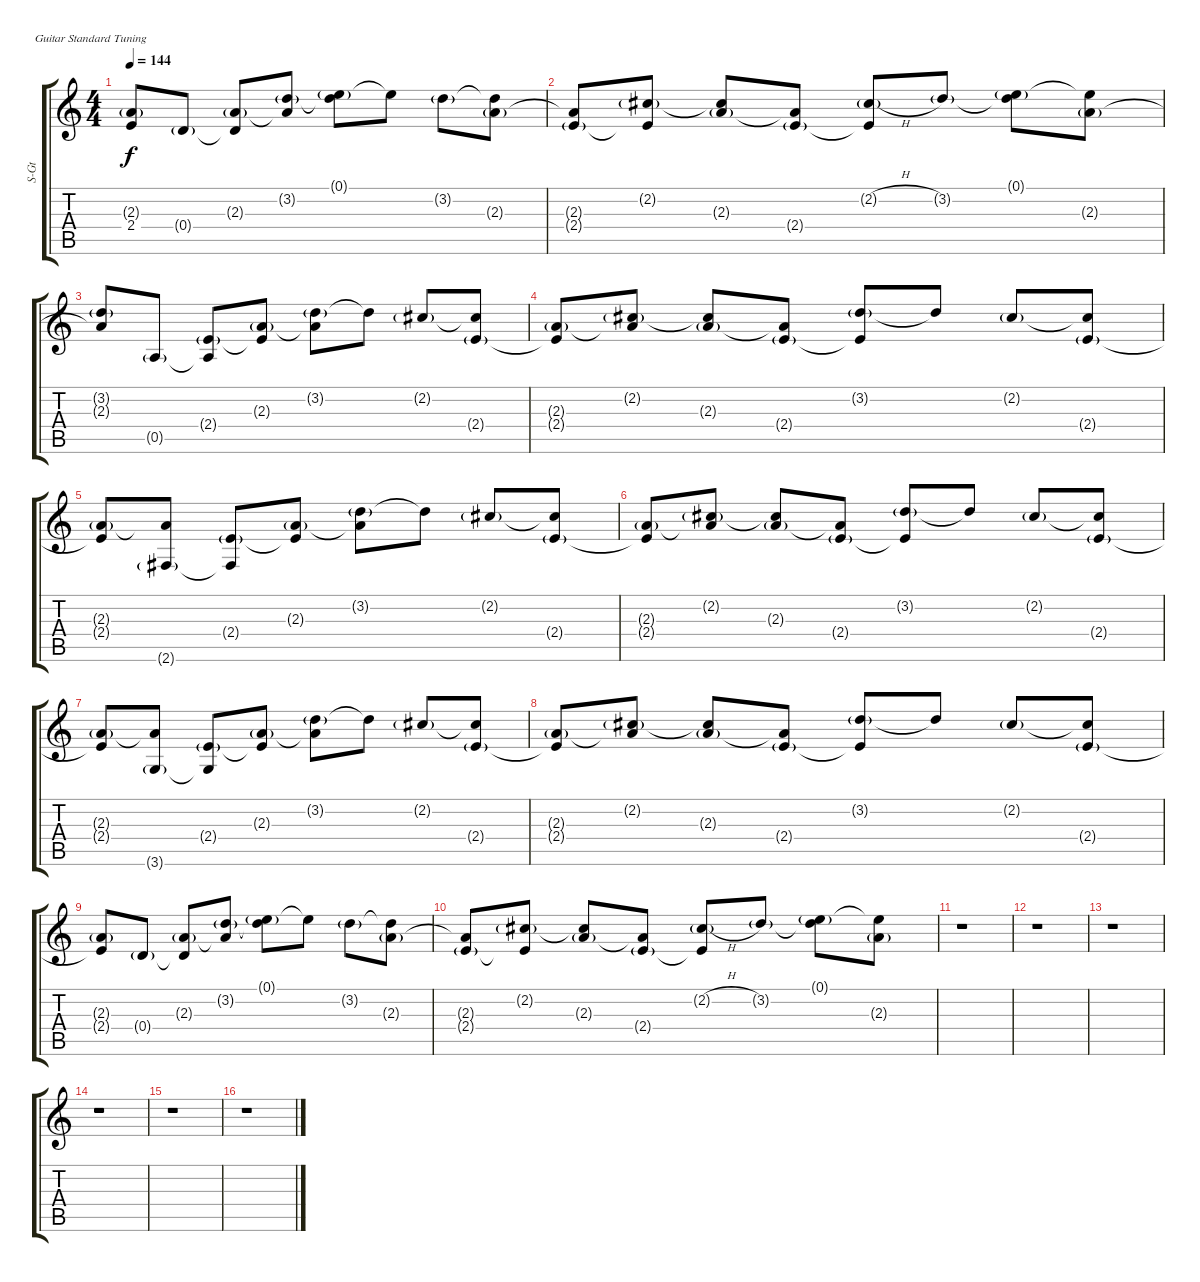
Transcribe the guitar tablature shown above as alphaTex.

\bracketExtendMode groupsimilarinstruments
\otherSystemsTrackNameOrientation horizontal
\track ("Clean Rhythm Echo" "S-Gt") {instrument acousticguitarsteel}
\staff {score tabs}
\tuning (E4 B3 G3 D3 A2 E2)
\ts (4 4)
\tempo 144
\clef g2
\ks c
(2.3{g} 2.4{t}).8{dy f beam Up} 0.4{g}.8{beam Up} (2.3{g} 0.4{t}).8{beam Up} (3.2{g} 2.3{t}).8{beam Up} (0.1{g} 3.2{t}).8{beam Down} 0.1{t}.8{beam Down} 3.2{g}.8{beam Down} (3.2{t} 2.3{g}).8{beam Down} |
(2.3{t} 2.4{g}).8{beam Up} (2.2{g acc #} 2.4{t}).8{beam Up} (2.2{t acc #} 2.3{g}).8{beam Up} (2.3{t} 2.4{g}).8{beam Up} (2.2{h g acc #} 2.4{t}).8{beam Up} 3.2{g}.8{beam Up} (0.1{g} 3.2{t}).8{beam Down} (0.1{t} 2.3{g}).8{beam Down} |
(3.2{g} 2.3{t}).8{beam Up} 0.5{g}.8{beam Up} (2.4{g} 0.5{t}).8{beam Up} (2.3{g} 2.4{t}).8{beam Up} (3.2{g} 2.3{t}).8{beam Down} 3.2{t}.8{beam Down} 2.2{g acc #}.8{beam Up} (2.2{t acc #} 2.4{g}).8{beam Up} |
(2.3{g} 2.4{t}).8{beam Up} (2.2{g acc #} 2.3{t}).8{beam Up} (2.2{t acc #} 2.3{g}).8{beam Up} (2.3{t} 2.4{g}).8{beam Up} (3.2{g} 2.4{t}).8{beam Up} 3.2{t}.8{beam Up} 2.2{g acc #}.8{beam Up} (2.2{t acc #} 2.4{g}).8{beam Up} |
(2.3{g} 2.4{t}).8{beam Up} (2.3{t} 2.6{g acc #}).8{beam Up} (2.4{g} 2.6{t acc #}).8{beam Up} (2.3{g} 2.4{t}).8{beam Up} (3.2{g} 2.3{t}).8{beam Down} 3.2{t}.8{beam Down} 2.2{g acc #}.8{beam Up} (2.2{t acc #} 2.4{g}).8{beam Up} |
(2.3{g} 2.4{t}).8{beam Up} (2.2{g acc #} 2.3{t}).8{beam Up} (2.2{t acc #} 2.3{g}).8{beam Up} (2.3{t} 2.4{g}).8{beam Up} (3.2{g} 2.4{t}).8{beam Up} 3.2{t}.8{beam Up} 2.2{g acc #}.8{beam Up} (2.2{t acc #} 2.4{g}).8{beam Up} |
(2.3{g} 2.4{t}).8{beam Up} (2.3{t} 3.6{g}).8{beam Up} (2.4{g} 3.6{t}).8{beam Up} (2.3{g} 2.4{t}).8{beam Up} (3.2{g} 2.3{t}).8{beam Down} 3.2{t}.8{beam Down} 2.2{g acc #}.8{beam Up} (2.2{t acc #} 2.4{g}).8{beam Up} |
(2.3{g} 2.4{t}).8{beam Up} (2.2{g acc #} 2.3{t}).8{beam Up} (2.2{t acc #} 2.3{g}).8{beam Up} (2.3{t} 2.4{g}).8{beam Up} (3.2{g} 2.4{t}).8{beam Up} 3.2{t}.8{beam Up} 2.2{g acc #}.8{beam Up} (2.2{t acc #} 2.4{g}).8{beam Up} |
(2.3{g} 2.4{t}).8{beam Up} 0.4{g}.8{beam Up} (2.3{g} 0.4{t}).8{beam Up} (3.2{g} 2.3{t}).8{beam Up} (0.1{g} 3.2{t}).8{beam Down} 0.1{t}.8{beam Down} 3.2{g}.8{beam Down} (3.2{t} 2.3{g}).8{beam Down} |
(2.3{t} 2.4{g}).8{beam Up} (2.2{g acc #} 2.4{t}).8{beam Up} (2.2{t acc #} 2.3{g}).8{beam Up} (2.3{t} 2.4{g}).8{beam Up} (2.2{h g acc #} 2.4{t}).8{beam Up} 3.2{g}.8{beam Up} (0.1{g} 3.2{t}).8{beam Down} (0.1{t} 2.3{g}).8{beam Down} |
r.1{beam Down} |
r.1{beam Down} |
r.1{beam Down} |
r.1{beam Down} |
r.1{beam Down} |
r.1{beam Down}
